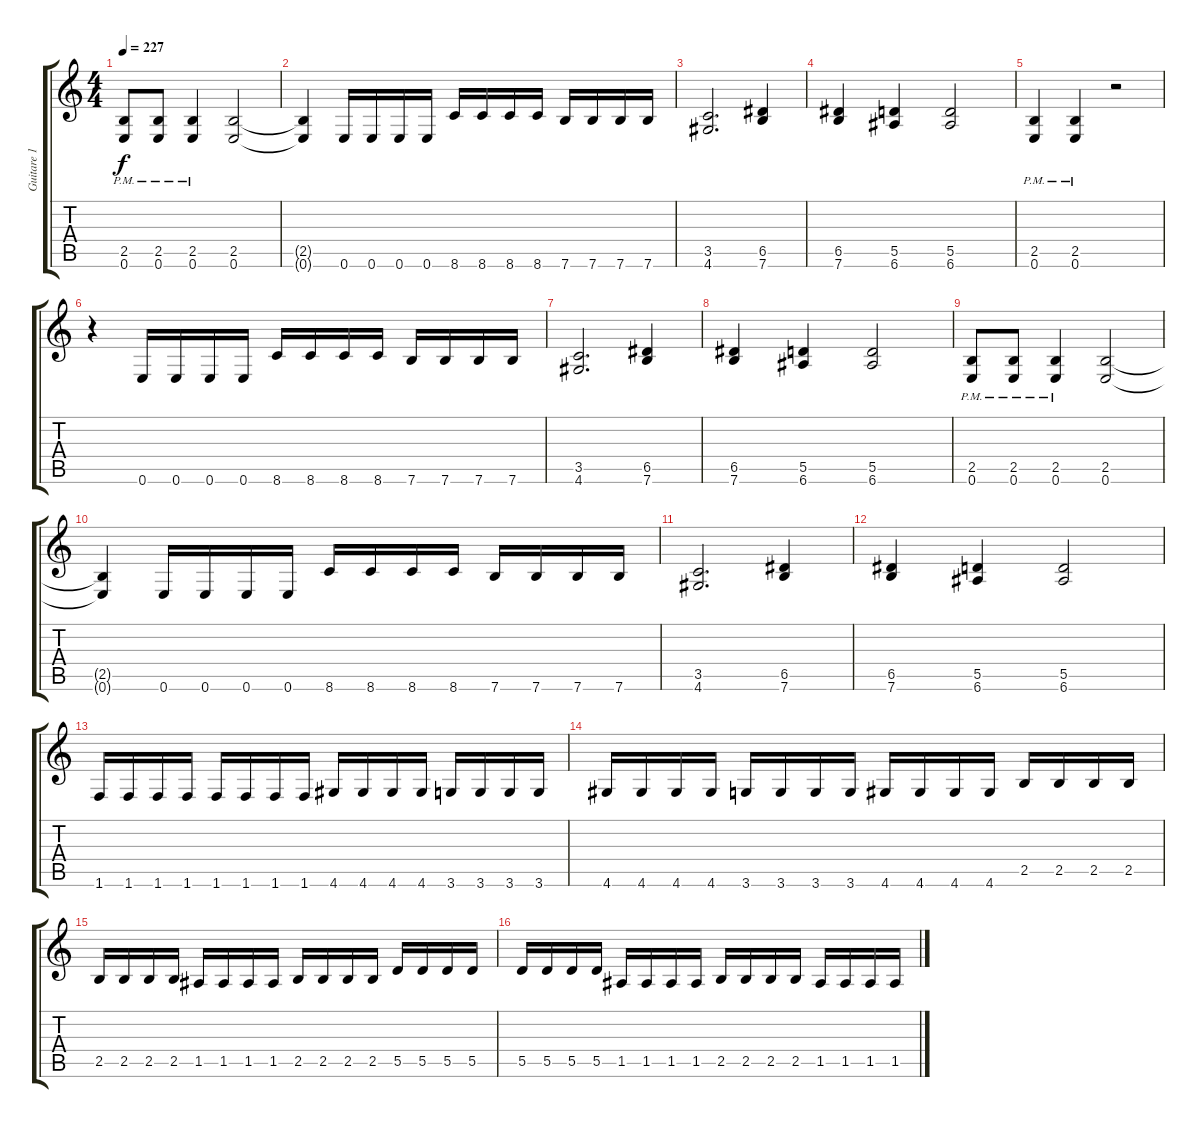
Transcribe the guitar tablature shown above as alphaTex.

\track ("Guitare 1" "Guitare 1") {instrument distortionguitar}
\staff {score tabs}
\tuning (E4 B3 G3 D3 A2 E2) {hide}
\ts (4 4)
\tempo 227
\clef g2
\ks c
(2.5{pm} 0.6{pm}).8{dy f} (2.5{pm} 0.6{pm}).8 (2.5{pm} 0.6{pm}).4 (2.5 0.6).2 |
(2.5{t} 0.6{t}).4 0.6.16 0.6.16 0.6.16 0.6.16 8.6.16 8.6.16 8.6.16 8.6.16 7.6.16 7.6.16 7.6.16 7.6.16 |
(3.5 4.6).2{d} (6.5 7.6).4 |
(6.5 7.6).4 (5.5 6.6).4 (5.5 6.6).2 |
(2.5{pm} 0.6{pm}).4 (2.5{pm} 0.6{pm}).4 r.2 |
r.4 0.6.16 0.6.16 0.6.16 0.6.16 8.6.16 8.6.16 8.6.16 8.6.16 7.6.16 7.6.16 7.6.16 7.6.16 |
(3.5 4.6).2{d} (6.5 7.6).4 |
(6.5 7.6).4 (5.5 6.6).4 (5.5 6.6).2 |
(2.5{pm} 0.6{pm}).8 (2.5{pm} 0.6{pm}).8 (2.5{pm} 0.6{pm}).4 (2.5 0.6).2 |
(2.5{t} 0.6{t}).4 0.6.16 0.6.16 0.6.16 0.6.16 8.6.16 8.6.16 8.6.16 8.6.16 7.6.16 7.6.16 7.6.16 7.6.16 |
(3.5 4.6).2{d} (6.5 7.6).4 |
(6.5 7.6).4 (5.5 6.6).4 (5.5 6.6).2 |
1.6.16 1.6.16 1.6.16 1.6.16 1.6.16 1.6.16 1.6.16 1.6.16 4.6.16 4.6.16 4.6.16 4.6.16 3.6.16 3.6.16 3.6.16 3.6.16 |
4.6.16 4.6.16 4.6.16 4.6.16 3.6.16 3.6.16 3.6.16 3.6.16 4.6.16 4.6.16 4.6.16 4.6.16 2.5.16 2.5.16 2.5.16 2.5.16 |
2.5.16 2.5.16 2.5.16 2.5.16 1.5.16 1.5.16 1.5.16 1.5.16 2.5.16 2.5.16 2.5.16 2.5.16 5.5.16 5.5.16 5.5.16 5.5.16 |
5.5.16 5.5.16 5.5.16 5.5.16 1.5.16 1.5.16 1.5.16 1.5.16 2.5.16 2.5.16 2.5.16 2.5.16 1.5.16 1.5.16 1.5.16 1.5.16
